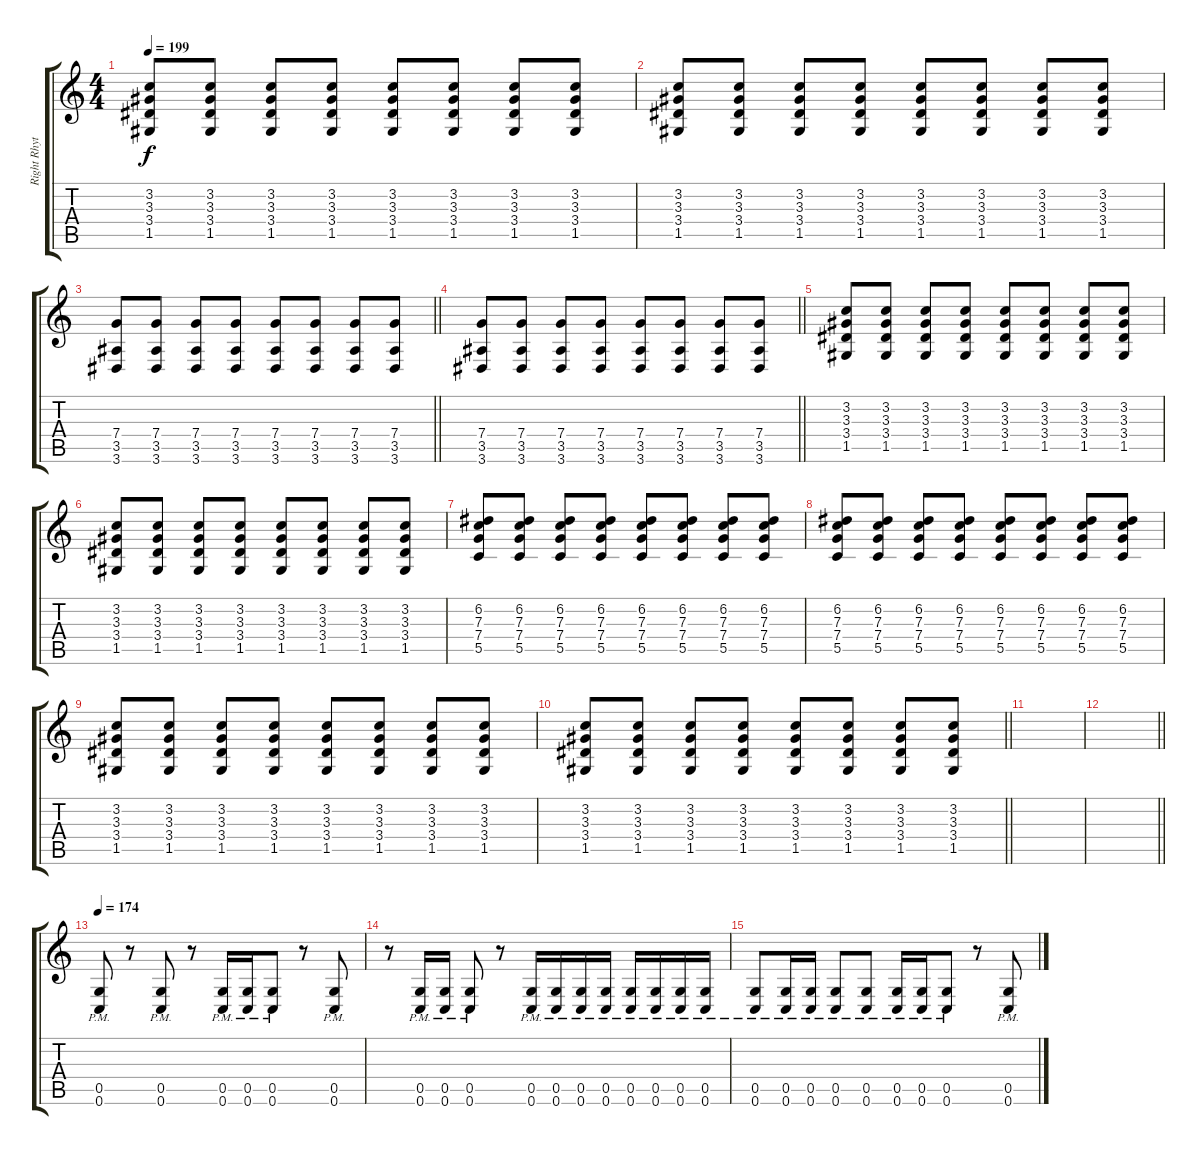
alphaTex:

\track ("Right Rhythm" "Right Rhyt") {instrument distortionguitar}
\staff {score tabs}
\tuning (D4 A3 F3 C3 G2 C2) {hide}
\ts (4 4)
\tempo 199
\clef g2
\ks c
(3.2 3.3 3.4 1.5).8{dy f} (3.2 3.3 3.4 1.5).8 (3.2 3.3 3.4 1.5).8 (3.2 3.3 3.4 1.5).8 (3.2 3.3 3.4 1.5).8 (3.2 3.3 3.4 1.5).8 (3.2 3.3 3.4 1.5).8 (3.2 3.3 3.4 1.5).8 |
(3.2 3.3 3.4 1.5).8 (3.2 3.3 3.4 1.5).8 (3.2 3.3 3.4 1.5).8 (3.2 3.3 3.4 1.5).8 (3.2 3.3 3.4 1.5).8 (3.2 3.3 3.4 1.5).8 (3.2 3.3 3.4 1.5).8 (3.2 3.3 3.4 1.5).8 |
\barLineRight lightlight
(7.4 3.5 3.6).8 (7.4 3.5 3.6).8 (7.4 3.5 3.6).8 (7.4 3.5 3.6).8 (7.4 3.5 3.6).8 (7.4 3.5 3.6).8 (7.4 3.5 3.6).8 (7.4 3.5 3.6).8 |
\barLineRight lightlight
(7.4 3.5 3.6).8 (7.4 3.5 3.6).8 (7.4 3.5 3.6).8 (7.4 3.5 3.6).8 (7.4 3.5 3.6).8 (7.4 3.5 3.6).8 (7.4 3.5 3.6).8 (7.4 3.5 3.6).8 |
\section ("" "")
(3.2 3.3 3.4 1.5).8 (3.2 3.3 3.4 1.5).8 (3.2 3.3 3.4 1.5).8 (3.2 3.3 3.4 1.5).8 (3.2 3.3 3.4 1.5).8 (3.2 3.3 3.4 1.5).8 (3.2 3.3 3.4 1.5).8 (3.2 3.3 3.4 1.5).8 |
(3.2 3.3 3.4 1.5).8 (3.2 3.3 3.4 1.5).8 (3.2 3.3 3.4 1.5).8 (3.2 3.3 3.4 1.5).8 (3.2 3.3 3.4 1.5).8 (3.2 3.3 3.4 1.5).8 (3.2 3.3 3.4 1.5).8 (3.2 3.3 3.4 1.5).8 |
(6.2 7.3 7.4 5.5).8 (6.2 7.3 7.4 5.5).8 (6.2 7.3 7.4 5.5).8 (6.2 7.3 7.4 5.5).8 (6.2 7.3 7.4 5.5).8 (6.2 7.3 7.4 5.5).8 (6.2 7.3 7.4 5.5).8 (6.2 7.3 7.4 5.5).8 |
(6.2 7.3 7.4 5.5).8 (6.2 7.3 7.4 5.5).8 (6.2 7.3 7.4 5.5).8 (6.2 7.3 7.4 5.5).8 (6.2 7.3 7.4 5.5).8 (6.2 7.3 7.4 5.5).8 (6.2 7.3 7.4 5.5).8 (6.2 7.3 7.4 5.5).8 |
(3.2 3.3 3.4 1.5).8 (3.2 3.3 3.4 1.5).8 (3.2 3.3 3.4 1.5).8 (3.2 3.3 3.4 1.5).8 (3.2 3.3 3.4 1.5).8 (3.2 3.3 3.4 1.5).8 (3.2 3.3 3.4 1.5).8 (3.2 3.3 3.4 1.5).8 |
\barLineRight lightlight
(3.2 3.3 3.4 1.5).8 (3.2 3.3 3.4 1.5).8 (3.2 3.3 3.4 1.5).8 (3.2 3.3 3.4 1.5).8 (3.2 3.3 3.4 1.5).8 (3.2 3.3 3.4 1.5).8 (3.2 3.3 3.4 1.5).8 (3.2 3.3 3.4 1.5).8 |
\section ("" "")
|
\barLineRight lightlight
|
\section ("" "")
\tempo 174
(0.5{pm} 0.6{pm}).8 r.8 (0.5{pm} 0.6{pm}).8 r.8 (0.5{pm} 0.6{pm}).16 (0.5{pm} 0.6{pm}).16 (0.5{pm} 0.6{pm}).8 r.8 (0.5{pm} 0.6{pm}).8 |
r.8 (0.5{pm} 0.6{pm}).16 (0.5{pm} 0.6{pm}).16 (0.5{pm} 0.6{pm}).8 r.8 (0.5{pm} 0.6{pm}).16 (0.5{pm} 0.6{pm}).16 (0.5{pm} 0.6{pm}).16 (0.5{pm} 0.6{pm}).16 (0.5{pm} 0.6{pm}).16 (0.5{pm} 0.6{pm}).16 (0.5{pm} 0.6{pm}).16 (0.5{pm} 0.6{pm}).16 |
(0.5{pm} 0.6{pm}).8 (0.5{pm} 0.6{pm}).16 (0.5{pm} 0.6{pm}).16 (0.5{pm} 0.6{pm}).8 (0.5{pm} 0.6{pm}).8 (0.5{pm} 0.6{pm}).16 (0.5{pm} 0.6{pm}).16 (0.5{pm} 0.6{pm}).8 r.8 (0.5{pm} 0.6{pm}).8
